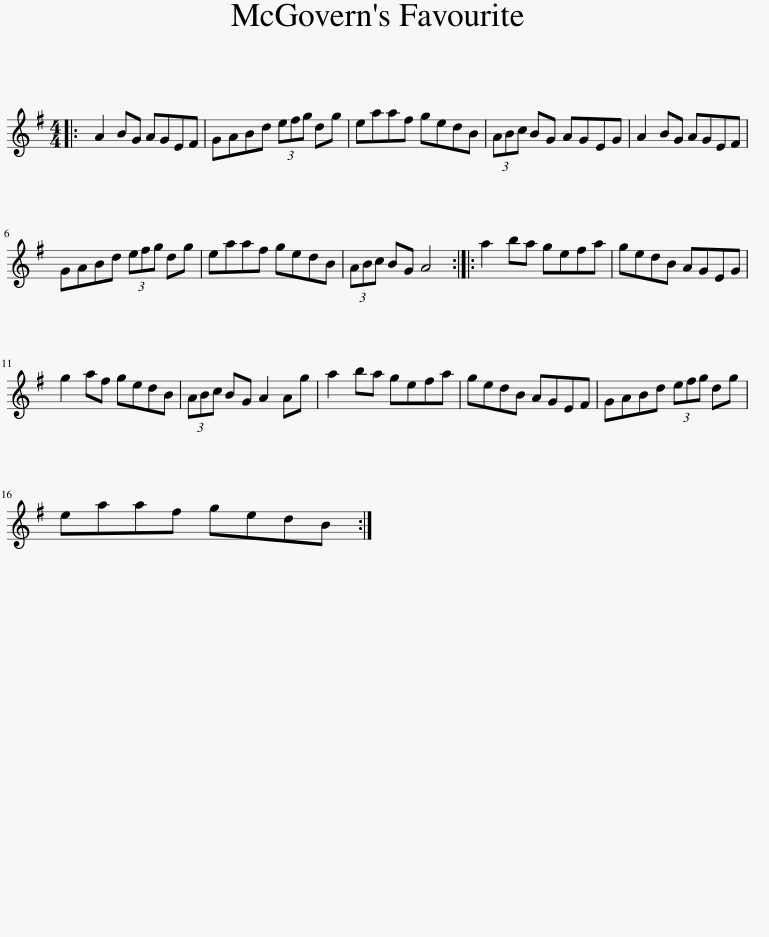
X:1
L:1/8
M:4/4
I:linebreak $
K:G
V:1 treble
V:1
|: A2 BG AGEF | GABd (3efg dg | eaaf gedB | (3ABc BG AGEG | A2 BG AGEF |$ %5
 GABd (3efg dg | eaaf gedB | (3ABc BG A4 :: a2 ba gefa | gedB AGEG |$ %10
 g2 af gedB | (3ABc BG A2 Ag | a2 ba gefa | gedB AGEF | GABd (3efg dg |$ %15
 eaaf gedB :| %16
